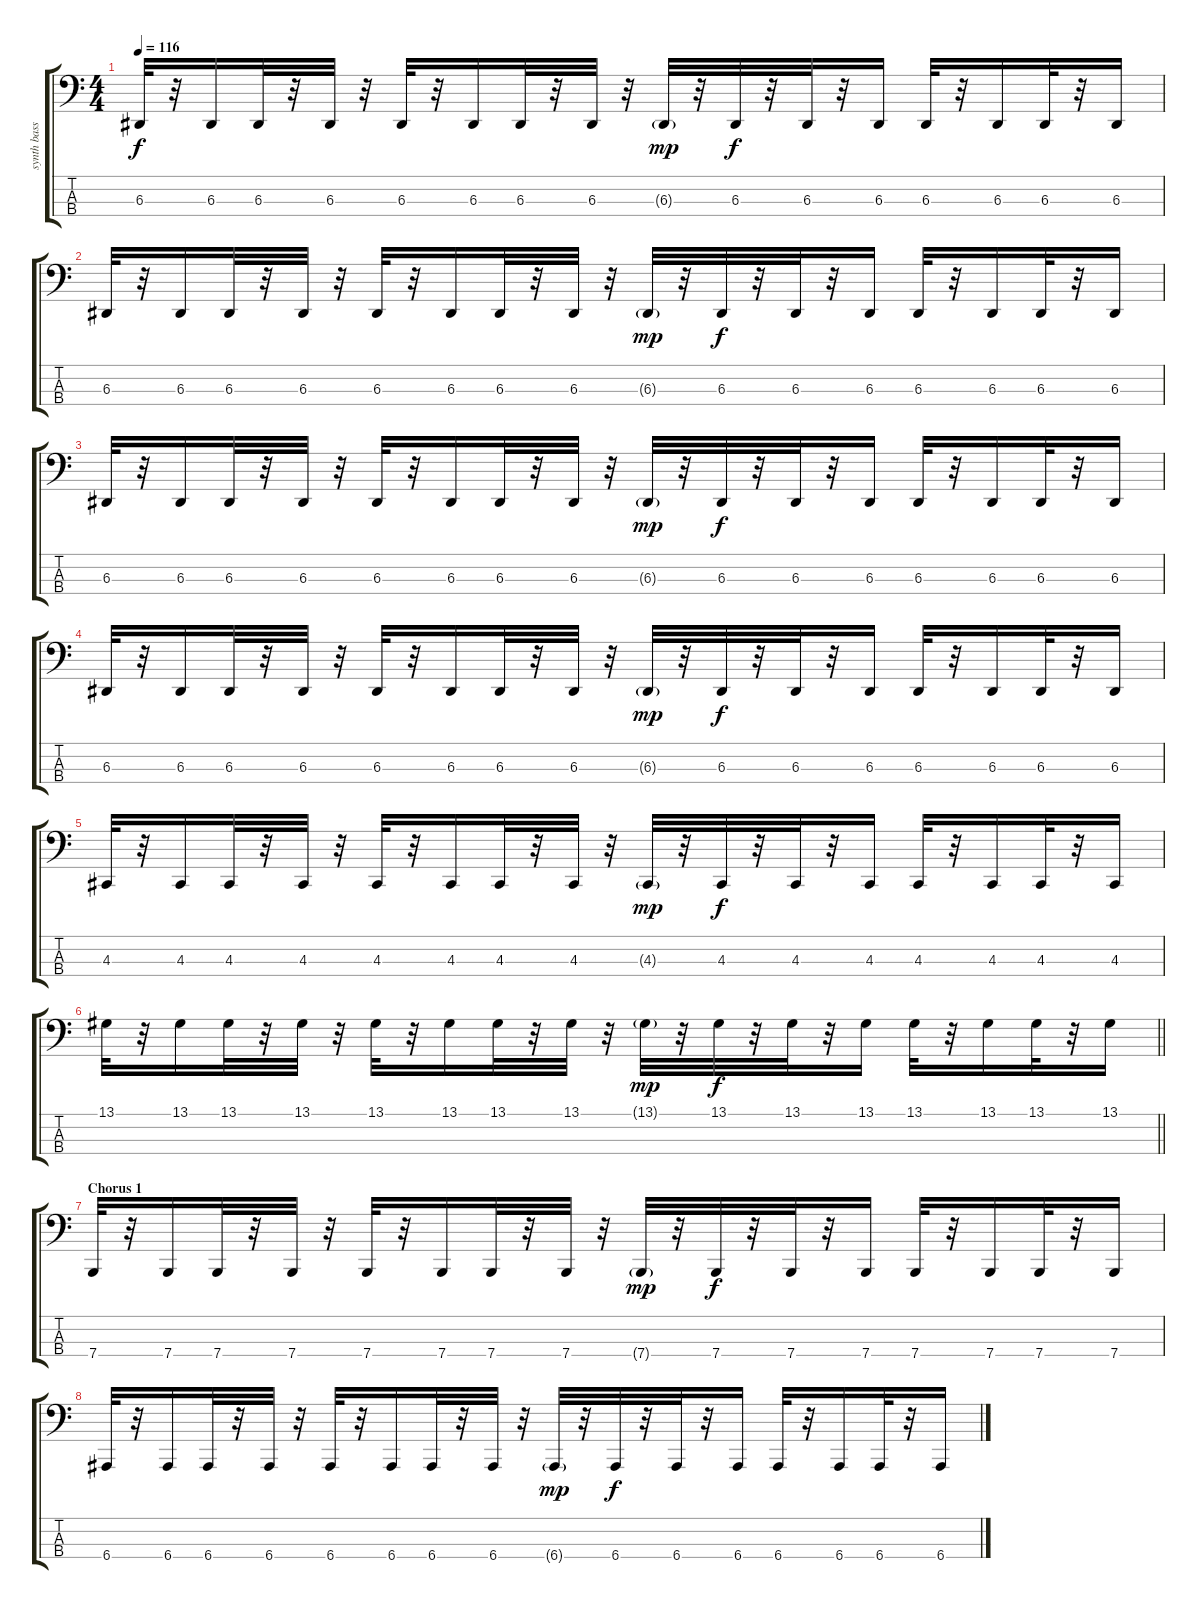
\track ("synth bass" "synth bass") {instrument lead8bassandlead}
\staff {score tabs}
\tuning (G2 D2 A1 E1) {hide}
\ts (4 4)
\tempo 116
\clef f4
\ks c
6.3.32{dy f} r.32 6.3.16 6.3.32 r.32 6.3.32 r.32 6.3.32 r.32 6.3.16 6.3.32 r.32 6.3.32 r.32 6.3{g}.32{dy mp} r.32 6.3.32{dy f} r.32 6.3.32 r.32 6.3.16 6.3.32 r.32 6.3.16 6.3.32 r.32 6.3.16 |
6.3.32 r.32 6.3.16 6.3.32 r.32 6.3.32 r.32 6.3.32 r.32 6.3.16 6.3.32 r.32 6.3.32 r.32 6.3{g}.32{dy mp} r.32 6.3.32{dy f} r.32 6.3.32 r.32 6.3.16 6.3.32 r.32 6.3.16 6.3.32 r.32 6.3.16 |
6.3.32 r.32 6.3.16 6.3.32 r.32 6.3.32 r.32 6.3.32 r.32 6.3.16 6.3.32 r.32 6.3.32 r.32 6.3{g}.32{dy mp} r.32 6.3.32{dy f} r.32 6.3.32 r.32 6.3.16 6.3.32 r.32 6.3.16 6.3.32 r.32 6.3.16 |
6.3.32 r.32 6.3.16 6.3.32 r.32 6.3.32 r.32 6.3.32 r.32 6.3.16 6.3.32 r.32 6.3.32 r.32 6.3{g}.32{dy mp} r.32 6.3.32{dy f} r.32 6.3.32 r.32 6.3.16 6.3.32 r.32 6.3.16 6.3.32 r.32 6.3.16 |
4.3.32 r.32 4.3.16 4.3.32 r.32 4.3.32 r.32 4.3.32 r.32 4.3.16 4.3.32 r.32 4.3.32 r.32 4.3{g}.32{dy mp} r.32 4.3.32{dy f} r.32 4.3.32 r.32 4.3.16 4.3.32 r.32 4.3.16 4.3.32 r.32 4.3.16 |
\barLineRight lightlight
13.1.32 r.32 13.1.16 13.1.32 r.32 13.1.32 r.32 13.1.32 r.32 13.1.16 13.1.32 r.32 13.1.32 r.32 13.1{g}.32{dy mp} r.32 13.1.32{dy f} r.32 13.1.32 r.32 13.1.16 13.1.32 r.32 13.1.16 13.1.32 r.32 13.1.16 |
\section ("" "Chorus 1")
7.4.32 r.32 7.4.16 7.4.32 r.32 7.4.32 r.32 7.4.32 r.32 7.4.16 7.4.32 r.32 7.4.32 r.32 7.4{g}.32{dy mp} r.32 7.4.32{dy f} r.32 7.4.32 r.32 7.4.16 7.4.32 r.32 7.4.16 7.4.32 r.32 7.4.16 |
6.4.32 r.32 6.4.16 6.4.32 r.32 6.4.32 r.32 6.4.32 r.32 6.4.16 6.4.32 r.32 6.4.32 r.32 6.4{g}.32{dy mp} r.32 6.4.32{dy f} r.32 6.4.32 r.32 6.4.16 6.4.32 r.32 6.4.16 6.4.32 r.32 6.4.16
